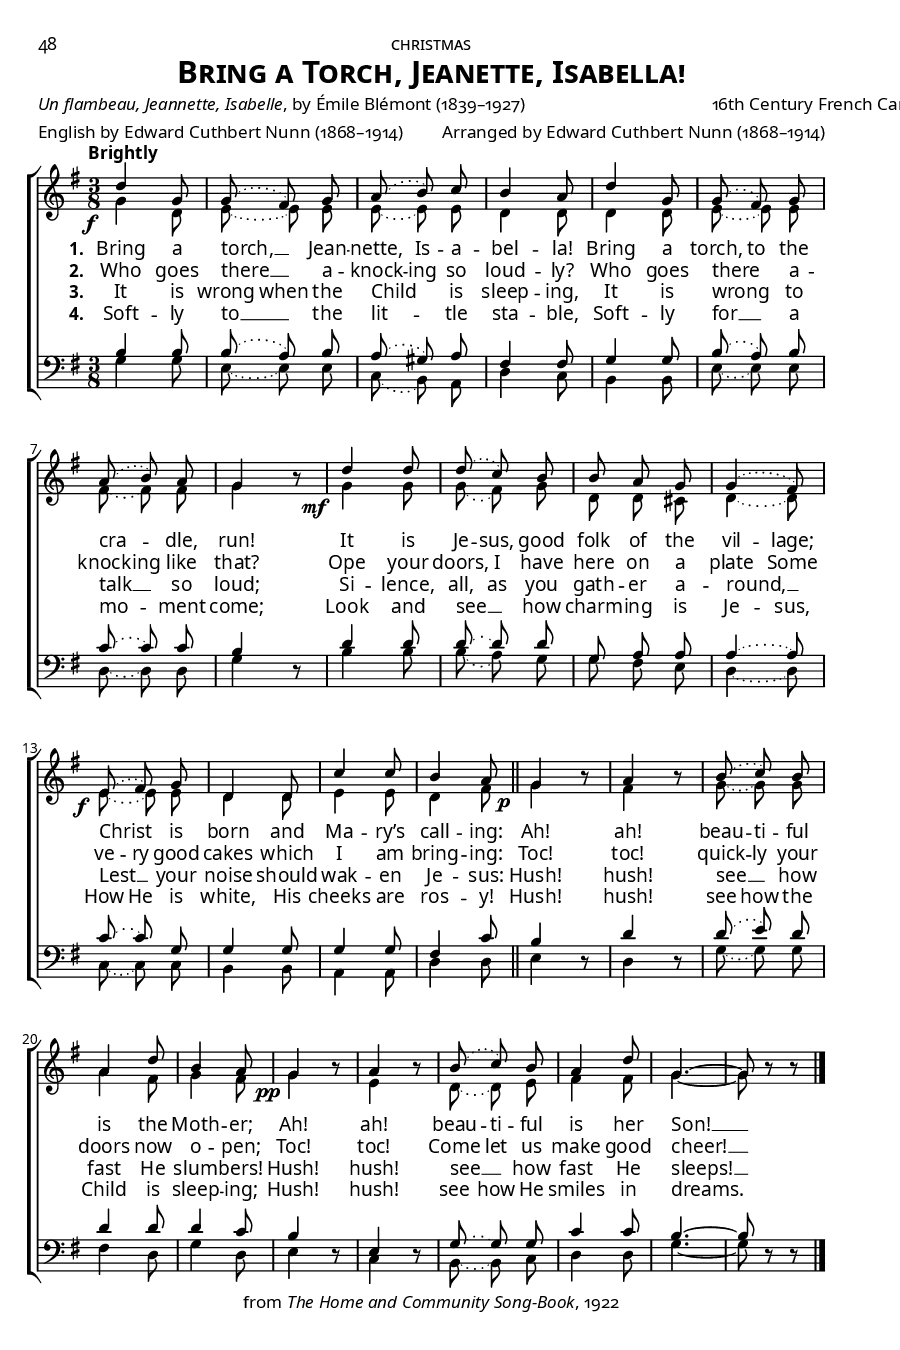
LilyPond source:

\version "2.14.2"
\include "util.ly"
\header {
  title = \markup{\override #'(font-name . "Garamond Premier Pro Semibold"){ \abs-fontsize #15 \smallCapsOldStyle"Bring a Torch, Jeanette, Isabella!"}}
  poet = \markup\concat{\italic"Un flambeau, Jeannette, Isabelle" \oldStyleNum", by Émile Blémont (1839–1927)"}
  meter = \markup\oldStyleNum"English by Edward Cuthbert Nunn (1868–1914)"
  composer = \markup\concat{\oldStyleNum"16th Century French Carol"}
  arranger = \markup\oldStyleNum"Arranged by Edward Cuthbert Nunn (1868–1914)"
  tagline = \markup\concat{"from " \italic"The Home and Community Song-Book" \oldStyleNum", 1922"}
}
\paper {
  paper-height = 9\in
  paper-width = 6\in
  indent = 0\in
  %system-system-spacing = #'((basic-distance . 10) (padding . 0))
  system-system-spacing =
    #'((basic-distance . 0)
       (minimum-distance . 0)
       (padding . -5)
       (stretchability . 100))
  ragged-last-bottom = ##f
  ragged-bottom = ##f
  two-sided = ##t
  inner-margin = 0.5\in
  outer-margin = 0.25\in
  top-margin = 0.25\in
  bottom-margin = 0.25\in
  first-page-number = #048
  print-first-page-number = ##t
  headerLine = \markup{\override #'(font-name . "Garamond Premier Pro") \smallCapsOldStyle"christmas"}
  oddHeaderMarkup = \markup\fill-line{
     \override #'(font-name . "Garamond Premier Pro")\abs-fontsize #8.5
     \combine 
        \fill-line{"" \on-the-fly #print-page-number-check-first
        \oldStylePageNum""
        }
        \fill-line{\headerLine}
  }
  evenHeaderMarkup = \markup {
     \override #'(font-name . "Garamond Premier Pro")\abs-fontsize #8.5
     \combine
        \on-the-fly #print-page-number-check-first
        \oldStylePageNum""
        \fill-line{\headerLine}
  }
}
#(set-global-staff-size 15) \paper{ #(define fonts (make-pango-font-tree "GoudyOlSt BT" "Garamond Premier Pro" "Garamond Premier Pro" (/ 15 20))) }
global = {
  \key g \major
  \time 3/8
  %\override DynamicLineSpanner #'staff-padding = #0.0
  %\override DynamicLineSpanner #'Y-extent = #'(0 . 0)
  \slurDotted
  \tieDotted
}

sopMusic = \relative c'' {
  \tempo "Brightly"
  \override DynamicText #'X-offset = #-4
  d4_\f g,8 ||
  \slurDotted g\noBeam( fis\noBeam)  g |
  a\noBeam( b\noBeam) c |
  b4 a8 |
  
  d4 g,8 |
  \slurDotted g\noBeam( fis\noBeam)  g | \break
  a\noBeam( b\noBeam) a |
  g4 b8\rest |
  
  \once\override DynamicText #'X-offset = #-5
  d4_\mf d8 |
  d8\noBeam( c\noBeam) b |
  b\noBeam a\noBeam g | 
  \slurDotted g4( fis8) | \break
  
  \once\override DynamicText #'X-offset = #-3
  e_\f\noBeam( fis\noBeam) g |
  d4 d8 |
  c'4 c8 |
  b4 a8 \bar "||"
  
  g4_\p b8\rest |
  a4 b8\rest | 
  \slurDotted b8\noBeam( c\noBeam) b | \break
  a4 d8 |
  b4 a8 |
  
  g4_\pp b8\rest |
  a4 b8\rest |
  b\noBeam( c\noBeam) b |
  a4 d8 |
  \tieSolid
  g,4.~ |
  g8 b\rest b\rest \bar "|."
}
sopWords = \lyricmode {
  
}

altoMusic = \relative c'' {
  g4 d8 |
  \slurDotted e\noBeam~ e\noBeam e |
  e\noBeam~ e\noBeam e |
  d4 d8 |
  
  d4 d8 |
  \slurDotted e\noBeam~ e\noBeam e |
  
  
  fis8\noBeam~ fis\noBeam fis8 |
  g4 s8 |
  
  g4 g8 |
  g\noBeam( fis\noBeam) g |
  d\noBeam d\noBeam cis |
  d4~ d8 |
  
  
  e8\noBeam~ e\noBeam e |
  d4 d8 |
  e4 e8 |
  d4 fis8 |
  
  g4 s8 |
  fis4 s8 |
  g\noBeam~ g\noBeam g |
  
  
  a4 fis8 |
  g4 fis8 |
  
  g4 s8 |
  e4 s8 |
  d\noBeam~ d\noBeam e |
  fis4 fis8 |
  \tieSolid
  g4.~ |
  g8 s4 \bar "|."
}
altoWords = \lyricmode {
  \dropLyricsV
  \set stanza = #"1. "
  \set ignoreMelismata = ##t
  Bring a torch, __ _ Jean -- nette, Is -- a -- bel -- la!
  Bring a torch, to the cra -- _ dle, run!
  It is Je -- sus, good folk of the vil -- lage;
  Christ _ is born and Ma -- ry’s call -- ing:
  Ah! ah! beau -- ti -- ful is the Moth -- er;
  Ah! ah! beau -- ti -- ful is her Son! __ _
}
altoWordsII = \lyricmode {
  \dropLyricsV
  \set stanza = #"2. "
  \set ignoreMelismata = ##t
  Who goes there __ _ a -- knock -- ing so loud -- ly?
  Who goes there _ a -- knock -- ing like that?
  Ope your doors, I have here on a plate
  Some ve -- ry good cakes which I am bring -- ing:
  Toc! toc! quick -- ly your doors now o -- pen;
  Toc! toc! Come let us make good cheer! __ _
}
altoWordsIII = \lyricmode {
  \dropLyricsV
  \set stanza = #"3. "
  \set ignoreMelismata = ##t
  It is wrong when the Child _ is sleep -- ing,
  It is wrong _ to talk __ _ so loud;
  Si -- lence, all, as you gath -- er a -- round, __ _
  Lest __ _ your noise should wak -- en Je -- sus:
  Hush! hush! see __ _ how fast He slum -- bers!
  Hush! hush! see __ _ how fast He sleeps! __ _
}
altoWordsIV = \lyricmode {
  \dropLyricsV
  \set stanza = #"4. "
  \set ignoreMelismata = ##t
  Soft -- ly to __ _ the lit -- _ tle sta -- ble,
  Soft -- ly for __ _ a mo -- _ ment come;
  Look and see __ _ how charm -- ing is Je -- sus,
  How He is white, His cheeks are ros -- y!
  Hush! hush! see how the Child is sleep -- ing;
  Hush! hush! see how He smiles in dreams.
%8.5x11 __
  _
}

tenorMusic = \relative c' {
  \override DynamicText #'X-offset = #-4
  b4 b8 |
  \slurDotted b8\noBeam( a\noBeam) b |
  a\noBeam( gis\noBeam) a |
  fis4 fis8 |
  
  g4 g8 |
  b8\noBeam( a\noBeam) b |
  
  
  c\noBeam~ c\noBeam c |
  b4 s8 |
  
  d4 d8 |
  d\noBeam~ d\noBeam d\noBeam |
  g,\noBeam a\noBeam a |
  a4~ a8 |
  
  
  c\noBeam~ c\noBeam g |
  g4 g8 |
  g4 g8 |
  fis4 c'8 |
  
  b4 s8 |
  d4 s8 |
  d8\noBeam( e\noBeam) d |
  
  
  d4 d8 |
  d4 c8 |
  
  b4 s8 |
  e,4 s8 |
  g8\noBeam~ g\noBeam g |
  c4 c8 |
  \tieSolid
  b4.~ |
  b8 s4 \bar "|."
  
}
tenorWords = \lyricmode {

}

bassMusic = \relative c' {
  g4 g8 |
  \slurDotted e8\noBeam~ e\noBeam e |
  c\noBeam( b\noBeam) a |
  d4 c8 |
  
  b4 b8 |
  e8\noBeam~ e\noBeam e |
  
  
  d\noBeam~ d\noBeam d |
  g4 d8\rest |
  
  b'4 b8 |
  b\noBeam( a\noBeam) g |
  g\noBeam fis\noBeam e |
  d4~ d8 |
  
  
  c\noBeam~ c\noBeam c |
  b4 b8 |
  a4 a8 |
  d4 d8 |
  
  e4 d8\rest |
  d4 d8\rest |
  g\noBeam~ g\noBeam g |
  
  
  fis4 d8 |
  g4 d8 |
  
  e4 d8\rest |
  c4 d8\rest |
  b\noBeam~ b\noBeam c |
  d4 d8 |
  \tieSolid
  g4.~ |
  g8 d\rest d\rest \bar "|."
}
bassWords = \lyricmode {

}

\score {
  <<
   \new ChoirStaff <<
%    \new Lyrics = sopranos \with { \override VerticalAxisGroup #'nonstaff-relatedstaff-spacing = #'((basic-distance . 1)) }
    \new Staff = women <<
      \new Voice = "sopranos" { \voiceOne << \global \sopMusic >> }
      \new Voice = "altos" { \voiceTwo << \global \altoMusic >> }
    >>
    \new Lyrics \with { alignAboveContext = #"women" \override VerticalAxisGroup #'nonstaff-relatedstaff-spacing = #'((basic-distance . 1))} \lyricsto "sopranos" \sopWords
    \new Lyrics = "altosIV"  \with { alignBelowContext = #"women" 
      %\override VerticalAxisGroup #'nonstaff-relatedstaff-spacing = #'((basic-distance . 1))
      } \lyricsto "sopranos" \altoWordsIV
    \new Lyrics = "altosIII"  \with { alignBelowContext = #"women" 
      %\override VerticalAxisGroup #'nonstaff-relatedstaff-spacing = #'((basic-distance . 1))
      } \lyricsto "sopranos" \altoWordsIII
    \new Lyrics = "altosII"  \with { alignBelowContext = #"women" 
      %\override VerticalAxisGroup #'nonstaff-relatedstaff-spacing = #'((basic-distance . 1))
      } \lyricsto "sopranos" \altoWordsII
    \new Lyrics = "altos"  \with { alignBelowContext = #"women" 
      %\override VerticalAxisGroup #'nonstaff-relatedstaff-spacing = #'((basic-distance . 1))
      } \lyricsto "sopranos" \altoWords
   \new Staff = men <<
      \clef bass
      \new Voice = "tenors" { \voiceOne << \global \tenorMusic >> }
      \new Voice = "basses" { \voiceTwo << \global \bassMusic >> }
    >>
    \new Lyrics \with { alignAboveContext = #"men" \override VerticalAxisGroup #'nonstaff-relatedstaff-spacing = #'((basic-distance . 1)) } \lyricsto "tenors" \tenorWords
    \new Lyrics \with { alignBelowContext = #"men" \override VerticalAxisGroup #'nonstaff-relatedstaff-spacing = #'((basic-distance . 1)) } \lyricsto "basses" \bassWords
  >>
%    \new PianoStaff << \new Staff { \new Voice { \pianoRH } } \new Staff { \clef "bass" \pianoLH } >>
  >>
  \layout {
    \context {
      \Score
      %\override SpacingSpanner #'base-shortest-duration = #(ly:make-moment 1 8)
      %\override SpacingSpanner #'common-shortest-duration = #(ly:make-moment 1 4)
    }
    \context {
      % Remove all empty staves
      % \Staff \RemoveEmptyStaves \override VerticalAxisGroup #'remove-first = ##t
    }
  }
  \midi {
    %\tempo 4 = 90
    \set Staff.midiInstrument = "flute"
  
    \context {
      \Voice
      \remove "Dynamic_performer"
    }
  }
}
